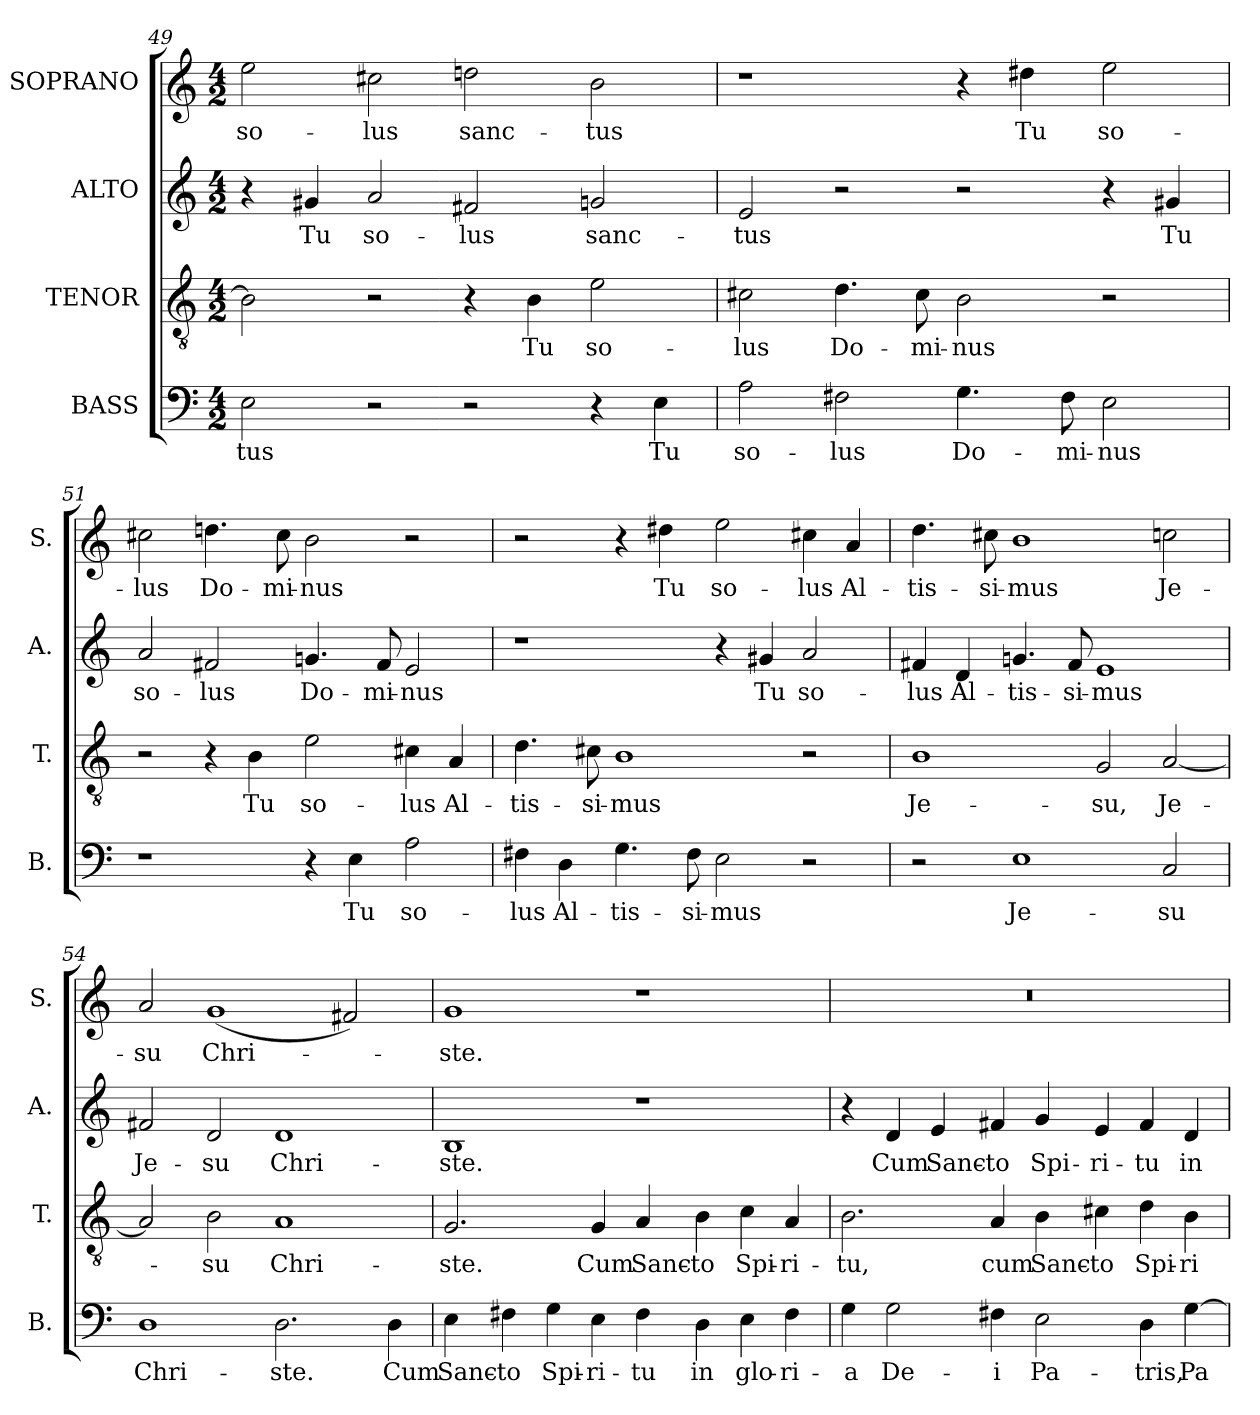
**kern	**text	**kern	**text	**kern	**text	**kern	**text
*part4	*part4	*part3	*part3	*part2	*part2	*part1	*part1
*staff4	*staff4	*staff3	*staff3	*staff2	*staff2	*staff1	*staff1
*I"BASS	*	*I"TENOR	*	*I"ALTO	*	*I"SOPRANO	*
*I'B.	*	*I'T.	*	*I'A.	*	*I'S.	*
!!LO:LB:g=z
*clefF4	*	*clefGv2	*	*clefG2	*	*clefG2	*
*	*	*ITrd7c12	*	*	*	*	*
*k[]	*	*k[]	*	*k[]	*	*k[]	*
*M4/2	*	*M4/2	*	*M4/2	*	*M4/2	*
=49	=49	=49	=49	=49	=49	=49	=49
!	!LO:LY:b	!	!	!	!	!	!LO:LY:b
2E\	-tus	2BB\]	.	4r	.	2ee\	so-
!	!	!	!	!	!LO:LY:b	!	!
.	.	.	.	4g#X/	Tu	.	.
!	!	!	!	!	!LO:LY:b	!	!LO:LY:b
2r	.	2r	.	2a/	so-	2cc#X\	-lus
!	!	!	!	!	!LO:LY:b	!	!LO:LY:b
2r	.	4r	.	2f#X/	-lus	2ddn\	sanc-
!	!	!	!LO:LY:b	!	!	!	!
.	.	4BB\	Tu	.	.	.	.
!	!	!	!LO:LY:b	!	!LO:LY:b	!	!LO:LY:b
4r	.	2E\	so-	2gn/	sanc-	2b\	-tus
!	!LO:LY:b	!	!	!	!	!	!
4E\	Tu	.	.	.	.	.	.
=50	=50	=50	=50	=50	=50	=50	=50
!	!LO:LY:b	!	!LO:LY:b	!	!LO:LY:b	!	!
2A\	so-	2C#X\	-lus	2e/	-tus	1r	.
!	!LO:LY:b	!	!LO:LY:b	!	!	!	!
2F#X\	-lus	4.D\	Do-	2r	.	.	.
!	!	!	!LO:LY:b	!	!	!	!
.	.	8C#\	-mi-	.	.	.	.
!	!LO:LY:b	!	!LO:LY:b	!	!	!	!
4.G\	Do-	2BB\	-nus	2r	.	4r	.
!	!	!	!	!	!	!	!LO:LY:b
.	.	.	.	.	.	4dd#X\	Tu
!	!LO:LY:b	!	!	!	!	!	!
8F#\	-mi-	.	.	.	.	.	.
!	!LO:LY:b	!	!	!	!	!	!LO:LY:b
2E\	-nus	2r	.	4r	.	2ee\	so-
!	!	!	!	!	!LO:LY:b	!	!
.	.	.	.	4g#X/	Tu	.	.
=51	=51	=51	=51	=51	=51	=51	=51
!	!	!	!	!	!LO:LY:b	!	!LO:LY:b
1r	.	2r	.	2a/	so-	2cc#X\	-lus
!	!	!	!	!	!LO:LY:b	!	!LO:LY:b
.	.	4r	.	2f#X/	-lus	4.ddn\	Do-
!	!	!	!LO:LY:b	!	!	!	!
.	.	4BB\	Tu	.	.	.	.
!	!	!	!	!	!	!	!LO:LY:b
.	.	.	.	.	.	8cc#\	-mi-
!	!	!	!LO:LY:b	!	!LO:LY:b	!	!LO:LY:b
4r	.	2E\	so-	4.gn/	Do-	2b\	-nus
!	!LO:LY:b	!	!	!	!	!	!
4E\	Tu	.	.	.	.	.	.
!	!	!	!	!	!LO:LY:b	!	!
.	.	.	.	8f#/	-mi-	.	.
!	!LO:LY:b	!	!LO:LY:b	!	!LO:LY:b	!	!
2A\	so-	4C#X\	-lus	2e/	-nus	2r	.
!	!	!	!LO:LY:b	!	!	!	!
.	.	4AA/	Al-	.	.	.	.
=52	=52	=52	=52	=52	=52	=52	=52
!	!LO:LY:b	!	!LO:LY:b	!	!	!	!
4F#X\	-lus	4.D\	-tis-	1r	.	2r	.
!	!LO:LY:b	!	!	!	!	!	!
4D\	Al-	.	.	.	.	.	.
!	!	!	!LO:LY:b	!	!	!	!
.	.	8C#X\	-si-	.	.	.	.
!	!LO:LY:b	!	!LO:LY:b	!	!	!	!
4.G\	-tis-	1BB	-mus	.	.	4r	.
!	!	!	!	!	!	!	!LO:LY:b
.	.	.	.	.	.	4dd#X\	Tu
!	!LO:LY:b	!	!	!	!	!	!
8F#\	-si-	.	.	.	.	.	.
!	!LO:LY:b	!	!	!	!	!	!LO:LY:b
2E\	-mus	.	.	4r	.	2ee\	so-
!	!	!	!	!	!LO:LY:b	!	!
.	.	.	.	4g#X/	Tu	.	.
!	!	!	!	!	!LO:LY:b	!	!LO:LY:b
2r	.	2r	.	2a/	so-	4cc#X\	-lus
!	!	!	!	!	!	!	!LO:LY:b
.	.	.	.	.	.	4a/	Al-
!!LO:PB:g=z
=53	=53	=53	=53	=53	=53	=53	=53
!	!	!	!LO:LY:b	!	!LO:LY:b	!	!LO:LY:b
2r	.	1BB	Je-	4f#X/	-lus	4.dd\	-tis-
!	!	!	!	!	!LO:LY:b	!	!
.	.	.	.	4d/	Al-	.	.
!	!	!	!	!	!	!	!LO:LY:b
.	.	.	.	.	.	8cc#X\	-si-
!	!LO:LY:b	!	!	!	!LO:LY:b	!	!LO:LY:b
1E	Je-	.	.	4.gn/	-tis-	1b	-mus
!	!	!	!	!	!LO:LY:b	!	!
.	.	.	.	8f#/	-si-	.	.
!	!	!	!LO:LY:b	!	!LO:LY:b	!	!
.	.	2GG/	-su,	1e	-mus	.	.
!	!LO:LY:b	!	!LO:LY:b	!	!	!	!LO:LY:b
2C/	-su	[2AA/	Je-	.	.	2ccn\	Je-
=54	=54	=54	=54	=54	=54	=54	=54
!	!LO:LY:b	!	!	!	!LO:LY:b	!	!LO:LY:b
1D	Chri-	2AA/]	.	2f#X/	Je-	2a/	-su
!	!	!	!LO:LY:b	!	!LO:LY:b	!	!LO:LY:b
.	.	2BB\	-su	2d/	-su	(1g	Chri-
!	!LO:LY:b	!	!LO:LY:b	!	!LO:LY:b	!	!
2.D\	-ste.	1AA	Chri-	1d	Chri-	.	.
.	.	.	.	.	.	2f#X/)	.
!	!LO:LY:b	!	!	!	!	!	!
4D\	Cum	.	.	.	.	.	.
=55	=55	=55	=55	=55	=55	=55	=55
!	!LO:LY:b	!	!LO:LY:b	!	!LO:LY:b	!	!LO:LY:b
4E\	Sanc-	2.GG/	-ste.	1B	-ste.	1g	-ste.
!	!LO:LY:b	!	!	!	!	!	!
4F#X\	-to	.	.	.	.	.	.
!	!LO:LY:b	!	!	!	!	!	!
4G\	Spi-	.	.	.	.	.	.
!	!LO:LY:b	!	!LO:LY:b	!	!	!	!
4E\	-ri-	4GG/	Cum	.	.	.	.
!	!LO:LY:b	!	!LO:LY:b	!	!	!	!
4F#\	-tu	4AA/	Sanc-	1r	.	1r	.
!	!LO:LY:b	!	!LO:LY:b	!	!	!	!
4D\	in	4BB\	-to	.	.	.	.
!	!LO:LY:b	!	!LO:LY:b	!	!	!	!
4E\	glo-	4C\	Spi-	.	.	.	.
!	!LO:LY:b	!	!LO:LY:b	!	!	!	!
4F#\	-ri-	4AA/	-ri-	.	.	.	.
=56	=56	=56	=56	=56	=56	=56	=56
!	!LO:LY:b	!	!LO:LY:b	!	!	!	!
4G\	-a	2.BB\	-tu,	4r	.	0r	.
!	!LO:LY:b	!	!	!	!LO:LY:b	!	!
2G\	De-	.	.	4d/	Cum	.	.
!	!	!	!	!	!LO:LY:b	!	!
.	.	.	.	4e/	Sanc-	.	.
!	!LO:LY:b	!	!LO:LY:b	!	!LO:LY:b	!	!
4F#X\	-i	4AA/	cum	4f#X/	-to	.	.
!	!LO:LY:b	!	!LO:LY:b	!	!LO:LY:b	!	!
2E\	Pa-	4BB\	Sanc-	4g/	Spi-	.	.
!	!	!	!LO:LY:b	!	!LO:LY:b	!	!
.	.	4C#X\	-to	4e/	-ri-	.	.
!	!LO:LY:b	!	!LO:LY:b	!	!LO:LY:b	!	!
4D\	-tris,	4D\	Spi-	4f#/	-tu	.	.
!	!LO:LY:b	!	!LO:LY:b	!	!LO:LY:b	!	!
[4G\	Pa-	4BB\	-ri-	4d/	in	.	.
=	=	=	=	=	=	=	=
*-	*-	*-	*-	*-	*-	*-	*-
